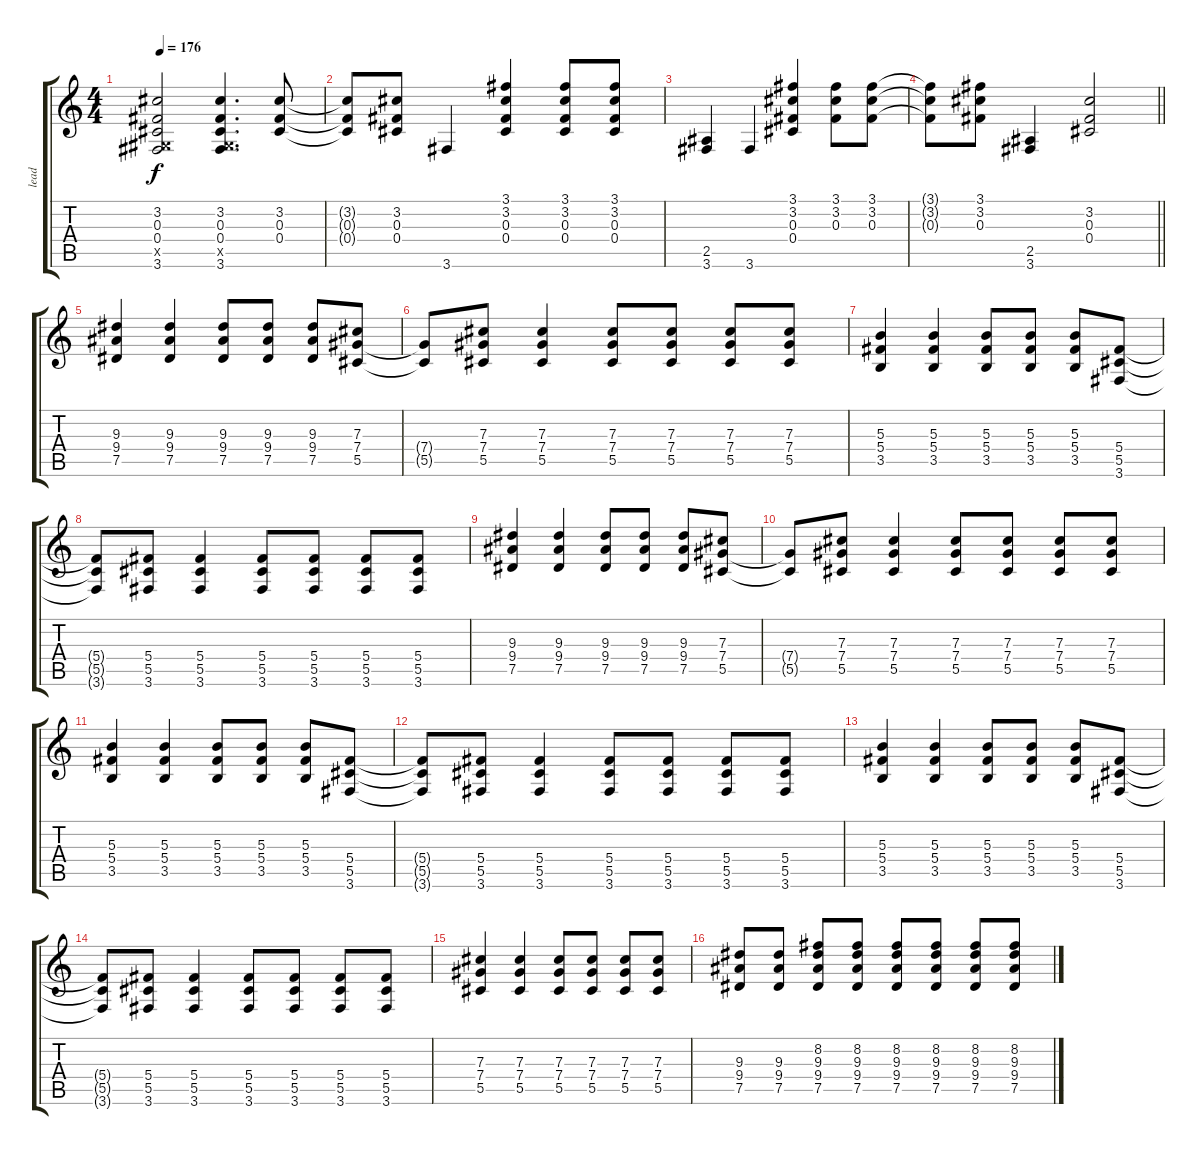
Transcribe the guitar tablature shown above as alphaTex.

\track ("lead" "lead") {instrument overdrivenguitar}
\staff {score tabs}
\tuning (Eb4 Bb3 Gb3 Db3 Ab2 Eb2) {hide}
\ts (4 4)
\tempo 176
\clef g2
\ks c
(3.2 0.3 0.4 0.5{x} 3.6).2{dy f} (3.2 0.3 0.4 0.5{x} 3.6).4{d} (3.2 0.3 0.4).8 |
(3.2{t} 0.3{t} 0.4{t}).8 (3.2 0.3 0.4).8 3.6.4 (3.1 3.2 0.3 0.4).4 (3.1 3.2 0.3 0.4).8 (3.1 3.2 0.3 0.4).8 |
(2.5 3.6).4 3.6.4 (3.1 3.2 0.3 0.4).4 (3.1 3.2 0.3).8 (3.1 3.2 0.3).8 |
\barLineRight lightlight
(3.1{t} 3.2{t} 0.3{t}).8 (3.1 3.2 0.3).8 (2.5 3.6).4 (3.2 0.3 0.4).2 |
(9.3 9.4 7.5).4{instrument overdrivenguitar} (9.3 9.4 7.5).4 (9.3 9.4 7.5).8 (9.3 9.4 7.5).8 (9.3 9.4 7.5).8 (7.3 7.4 5.5).8 |
(7.4{t} 5.5{t}).8 (7.3 7.4 5.5).8 (7.3 7.4 5.5).4 (7.3 7.4 5.5).8 (7.3 7.4 5.5).8 (7.3 7.4 5.5).8 (7.3 7.4 5.5).8 |
(5.3 5.4 3.5).4 (5.3 5.4 3.5).4 (5.3 5.4 3.5).8 (5.3 5.4 3.5).8 (5.3 5.4 3.5).8 (5.4 5.5 3.6).8 |
(5.4{t} 5.5{t} 3.6{t}).8 (5.4 5.5 3.6).8 (5.4 5.5 3.6).4 (5.4 5.5 3.6).8 (5.4 5.5 3.6).8 (5.4 5.5 3.6).8 (5.4 5.5 3.6).8 |
(9.3 9.4 7.5).4 (9.3 9.4 7.5).4 (9.3 9.4 7.5).8 (9.3 9.4 7.5).8 (9.3 9.4 7.5).8 (7.3 7.4 5.5).8 |
(7.4{t} 5.5{t}).8 (7.3 7.4 5.5).8 (7.3 7.4 5.5).4 (7.3 7.4 5.5).8 (7.3 7.4 5.5).8 (7.3 7.4 5.5).8 (7.3 7.4 5.5).8 |
(5.3 5.4 3.5).4 (5.3 5.4 3.5).4 (5.3 5.4 3.5).8 (5.3 5.4 3.5).8 (5.3 5.4 3.5).8 (5.4 5.5 3.6).8 |
(5.4{t} 5.5{t} 3.6{t}).8 (5.4 5.5 3.6).8 (5.4 5.5 3.6).4 (5.4 5.5 3.6).8 (5.4 5.5 3.6).8 (5.4 5.5 3.6).8 (5.4 5.5 3.6).8 |
(5.3 5.4 3.5).4 (5.3 5.4 3.5).4 (5.3 5.4 3.5).8 (5.3 5.4 3.5).8 (5.3 5.4 3.5).8 (5.4 5.5 3.6).8 |
(5.4{t} 5.5{t} 3.6{t}).8 (5.4 5.5 3.6).8 (5.4 5.5 3.6).4 (5.4 5.5 3.6).8 (5.4 5.5 3.6).8 (5.4 5.5 3.6).8 (5.4 5.5 3.6).8 |
(7.3 7.4 5.5).4 (7.3 7.4 5.5).4 (7.3 7.4 5.5).8 (7.3 7.4 5.5).8 (7.3 7.4 5.5).8 (7.3 7.4 5.5).8 |
(9.3 9.4 7.5).8 (9.3 9.4 7.5).8 (8.2 9.3 9.4 7.5).8 (8.2 9.3 9.4 7.5).8 (8.2 9.3 9.4 7.5).8 (8.2 9.3 9.4 7.5).8 (8.2 9.3 9.4 7.5).8 (8.2 9.3 9.4 7.5).8
